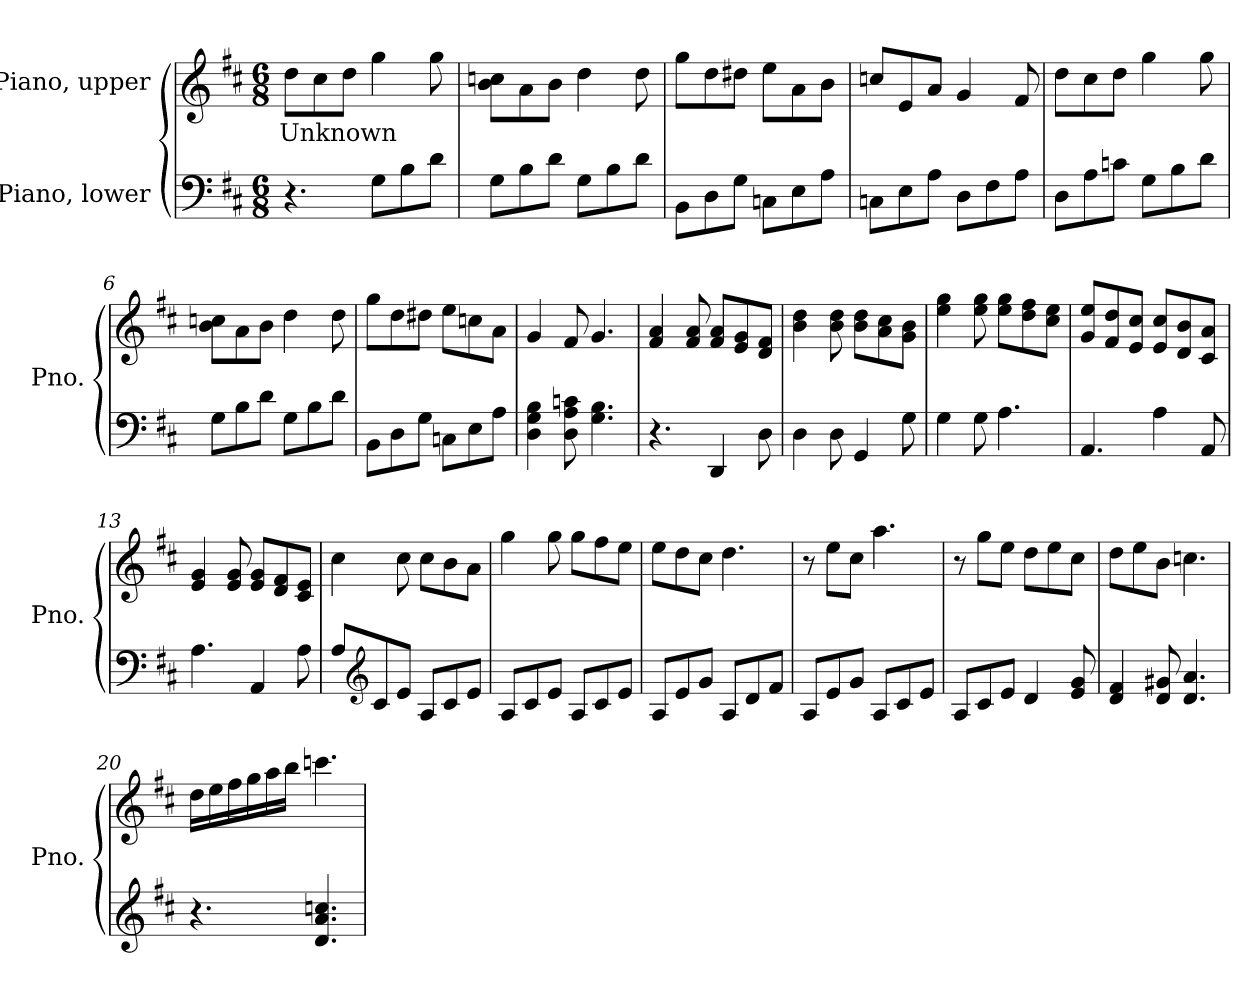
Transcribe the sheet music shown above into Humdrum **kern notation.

**kern	**kern	**text
*part2	*part1	*part1
*staff2	*staff1	*staff1
*I"Piano, lower	*I"Piano, upper	*
*I'Pno.	*I'Pno.	*
*clefF4	*clefG2	*
*k[f#c#]	*k[f#c#]	*
*M6/8	*M6/8	*
*MM86	*MM86	*
=1	=1	=1
!	!	!LO:LY:b
4.r	8dd\L	Unknown
.	8cc#\	.
.	8dd\J	.
8G\L	4gg\	.
8B\	.	.
8d\J	8gg\	.
=2	=2	=2
8G\L	8b\ 8ccn\L	.
8B\	8a\	.
8d\J	8b\J	.
8G\L	4dd\	.
8B\	.	.
8d\J	8dd\	.
=3	=3	=3
8BB\L	8gg\L	.
8D\	8dd\	.
8G\J	8dd#X\J	.
8Cn\L	8ee\L	.
8E\	8a\	.
8A\J	8b\J	.
=4	=4	=4
8Cn\L	8ccn/L	.
8E\	8e/	.
8A\J	8a/J	.
8D\L	4g/	.
8F#\	.	.
8A\J	8f#/	.
!!LO:LB:g=z
=5	=5	=5
8D\L	8dd\L	.
8A\	8cc#\	.
8cn\J	8dd\J	.
8G\L	4gg\	.
8B\	.	.
8d\J	8gg\	.
=6	=6	=6
8G\L	8b\ 8ccn\L	.
8B\	8a\	.
8d\J	8b\J	.
8G\L	4dd\	.
8B\	.	.
8d\J	8dd\	.
=7	=7	=7
8BB\L	8gg\L	.
8D\	8dd\	.
8G\J	8dd#X\J	.
8Cn\L	8ee\L	.
8E\	8ccn\	.
8A\J	8a\J	.
=8	=8	=8
4D\ 4G\ 4B\	4g/	.
8D\ 8A\ 8cn\	8f#/	.
4.G\ 4.B\	4.g/	.
=9	=9	=9
4.r	4f#/ 4a/	.
.	8f#/ 8a/	.
4DD/	8f#/ 8a/L	.
.	8e/ 8g/	.
8D\	8d/ 8f#/J	.
=10	=10	=10
4D\	4b\ 4dd\	.
8D\	8b\ 8dd\	.
4GG/	8b\ 8dd\L	.
.	8a\ 8cc#\	.
8G\	8g\ 8b\J	.
!!LO:LB:g=z
=11	=11	=11
4G\	4ee\ 4gg\	.
8G\	8ee\ 8gg\	.
4.A\	8ee\ 8gg\L	.
.	8dd\ 8ff#\	.
.	8cc#\ 8ee\J	.
=12	=12	=12
4.AA/	8g/ 8ee/L	.
.	8f#/ 8dd/	.
.	8e/ 8cc#/J	.
4A\	8e/ 8cc#/L	.
.	8d/ 8b/	.
8AA/	8c#/ 8a/J	.
=13	=13	=13
4.A\	4e/ 4g/	.
.	8e/ 8g/	.
4AA/	8e/ 8g/L	.
.	8d/ 8f#/	.
8A\	8c#/ 8e/J	.
=14	=14	=14
8A/L	4cc#\	.
*clefG2	*	*
8c#/	.	.
8e/J	8cc#\	.
8A/L	8cc#\L	.
8c#/	8b\	.
8e/J	8a\J	.
=15	=15	=15
8A/L	4gg\	.
8c#/	.	.
8e/J	8gg\	.
8A/L	8gg\L	.
8c#/	8ff#\	.
8e/J	8ee\J	.
=16	=16	=16
8A/L	8ee\L	.
8e/	8dd\	.
8g/J	8cc#\J	.
8A/L	4.dd\	.
8d/	.	.
8f#/J	.	.
!!LO:LB:g=z
=17	=17	=17
8A/L	8r	.
8e/	8ee\L	.
8g/J	8cc#\J	.
8A/L	4.aa\	.
8c#/	.	.
8e/J	.	.
=18	=18	=18
8A/L	8r	.
8c#/	8gg\L	.
8e/J	8ee\J	.
4d/	8dd\L	.
.	8ee\	.
8e/ 8g/	8cc#\J	.
=19	=19	=19
4d/ 4f#/	8dd\L	.
.	8ee\	.
8d/ 8g#X/	8b\J	.
4.d/ 4.a/	4.ccn\	.
=20	=20	=20
4.r	16dd\LL	.
.	16ee\	.
.	16ff#\	.
.	16gg\	.
.	16aa\	.
.	16bb\JJ	.
4.d/ 4.a/ 4.ccn/	4.cccn\	.
=	=	=
*-	*-	*-
